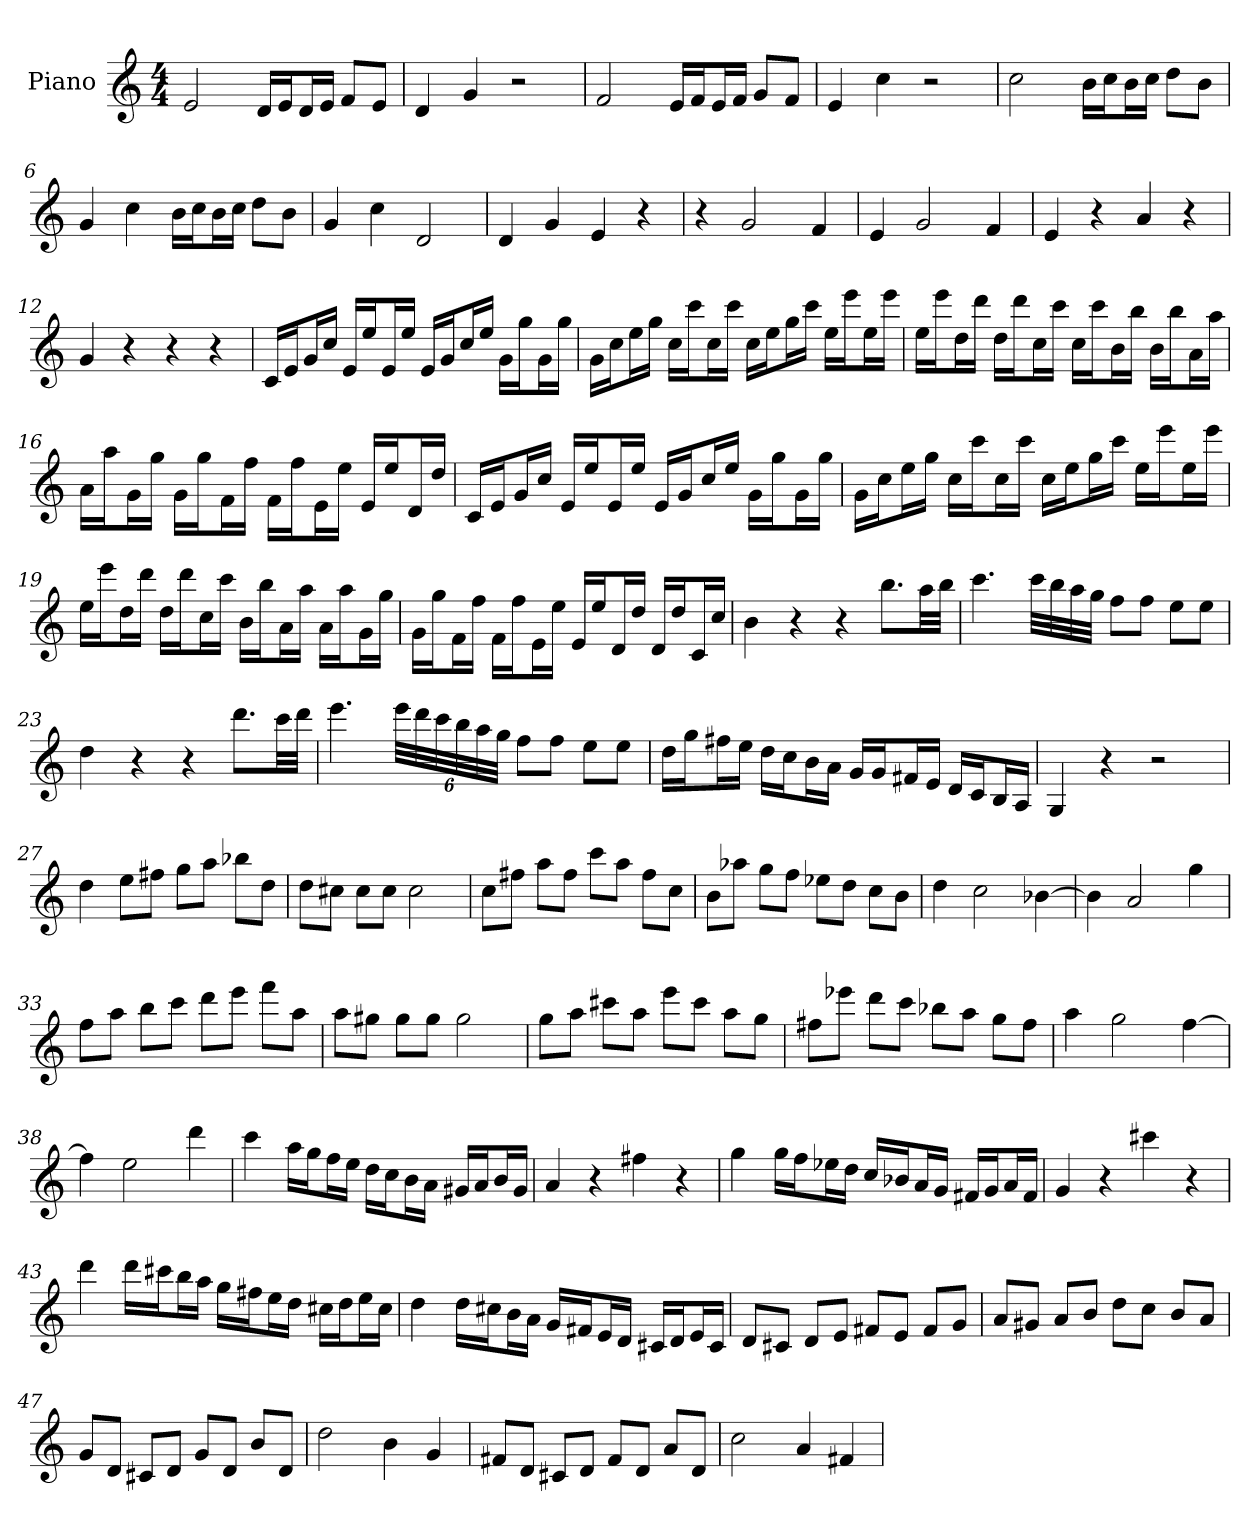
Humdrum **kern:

**kern
*part1
*staff1
*I"Piano
*I'Pno
*clefG2
*k[]
*C:
*M4/4
=1
2e
16d/LL
16e/J
16d/L
16e/JJ
8f/L
8e/J
=2
4d
4g
2r
=3
2f
16e/LL
16f/J
16e/L
16f/JJ
8g/L
8f/J
=4
4e
4cc
2r
=5
2cc
16b\LL
16cc\J
16b\L
16cc\JJ
8dd\L
8b\J
=6
4g
4cc
16b\LL
16cc\J
16b\L
16cc\JJ
8dd\L
8b\J
=7
4g
4cc
2d
=8
4d
4g
4e
4r
=9
4r
2g
4f
=10
4e
2g
4f
=11
4e
4r
4a
4r
=12
4g
4r
4r
4r
=13
16c/LL
16e/J
16g/L
16cc/JJ
16e/LL
16ee/J
16e/L
16ee/JJ
16e/LL
16g/J
16cc/L
16ee/JJ
16g\LL
16gg\J
16g\L
16gg\JJ
=14
16g\LL
16cc\J
16ee\L
16gg\JJ
16cc\LL
16ccc\J
16cc\L
16ccc\JJ
16cc\LL
16ee\J
16gg\L
16ccc\JJ
16ee\LL
16eee\J
16ee\L
16eee\JJ
=15
16ee\LL
16eee\J
16dd\L
16ddd\JJ
16dd\LL
16ddd\J
16cc\L
16ccc\JJ
16cc\LL
16ccc\J
16b\L
16bb\JJ
16b\LL
16bb\J
16a\L
16aa\JJ
=16
16a\LL
16aa\J
16g\L
16gg\JJ
16g\LL
16gg\J
16f\L
16ff\JJ
16f\LL
16ff\J
16e\L
16ee\JJ
16e/LL
16ee/J
16d/L
16dd/JJ
=17
16c/LL
16e/J
16g/L
16cc/JJ
16e/LL
16ee/J
16e/L
16ee/JJ
16e/LL
16g/J
16cc/L
16ee/JJ
16g\LL
16gg\J
16g\L
16gg\JJ
=18
16g\LL
16cc\J
16ee\L
16gg\JJ
16cc\LL
16ccc\J
16cc\L
16ccc\JJ
16cc\LL
16ee\J
16gg\L
16ccc\JJ
16ee\LL
16eee\J
16ee\L
16eee\JJ
=19
16ee\LL
16eee\J
16dd\L
16ddd\JJ
16dd\LL
16ddd\J
16cc\L
16ccc\JJ
16b\LL
16bb\J
16a\L
16aa\JJ
16a\LL
16aa\J
16g\L
16gg\JJ
=20
16g\LL
16gg\J
16f\L
16ff\JJ
16f\LL
16ff\J
16e\L
16ee\JJ
16e/LL
16ee/J
16d/L
16dd/JJ
16d/LL
16dd/J
16c/L
16cc/JJ
=21
4b
4r
4r
8.bb\L
32aa\LL
32bb\JJJ
=22
4.ccc
32ccc\LLL
32bb\
32aa\
32gg\JJJ
8ff\L
8ff\J
8ee\L
8ee\J
=23
4dd
4r
4r
8.ddd\L
32ccc\LL
32ddd\JJJ
=24
4.eee
48eee\LLL
48ddd\
48ccc\
48bb\
48aa\
48gg\JJJ
8ff\L
8ff\J
8ee\L
8ee\J
=25
16dd\LL
16gg\J
16ff#X\L
16ee\JJ
16dd\LL
16cc\J
16b\L
16a\JJ
16g/LL
16g/J
16f#X/L
16e/JJ
16d/LL
16c/J
16B/L
16A/JJ
=26
4G
4r
2r
=27
4dd
8ee\L
8ff#X\J
8gg\L
8aa\J
8bb-X\L
8dd\J
=28
8dd\L
8cc#X\J
8cc#\L
8cc#\J
2cc#
=29
8cc\L
8ff#X\J
8aa\L
8ff#\J
8ccc\L
8aa\J
8ff#\L
8cc\J
=30
8b\L
8aa-X\J
8gg\L
8ff\J
8ee-X\L
8dd\J
8cc\L
8b\J
=31
4dd
2cc
[4b-X
=32
4b-]
2a
4gg
=33
8ff\L
8aa\J
8bb\L
8ccc\J
8ddd\L
8eee\J
8fff\L
8aa\J
=34
8aa\L
8gg#X\J
8gg#\L
8gg#\J
2gg#
=35
8gg\L
8aa\J
8ccc#X\L
8aa\J
8eee\L
8ccc#\J
8aa\L
8gg\J
=36
8ff#X\L
8eee-X\J
8ddd\L
8ccc\J
8bb-X\L
8aa\J
8gg\L
8ff#\J
=37
4aa
2gg
[4ff
=38
4ff]
2ee
4ddd
=39
4ccc
16aa\LL
16gg\J
16ff\L
16ee\JJ
16dd\LL
16cc\J
16b\L
16a\JJ
16g#X/LL
16a/J
16b/L
16g#/JJ
=40
4a
4r
4ff#X
4r
=41
4gg
16gg\LL
16ff\J
16ee-X\L
16dd\JJ
16cc/LL
16b-X/J
16a/L
16g/JJ
16f#X/LL
16g/J
16a/L
16f#/JJ
=42
4g
4r
4ccc#X
4r
=43
4ddd
16ddd\LL
16ccc#X\J
16bb\L
16aa\JJ
16gg\LL
16ff#X\J
16ee\L
16dd\JJ
16cc#X\LL
16dd\J
16ee\L
16cc#\JJ
=44
4dd
16dd\LL
16cc#X\J
16b\L
16a\JJ
16g/LL
16f#X/J
16e/L
16d/JJ
16c#X/LL
16d/J
16e/L
16c#/JJ
=45
8d/L
8c#X/J
8d/L
8e/J
8f#X/L
8e/J
8f#/L
8g/J
=46
8a/L
8g#X/J
8a/L
8b/J
8dd\L
8cc\J
8b/L
8a/J
=47
8g/L
8d/J
8c#X/L
8d/J
8g/L
8d/J
8b/L
8d/J
=48
2dd
4b
4g
=49
8f#X/L
8d/J
8c#X/L
8d/J
8f#/L
8d/J
8a/L
8d/J
=50
2cc
4a
4f#X
=
*-
